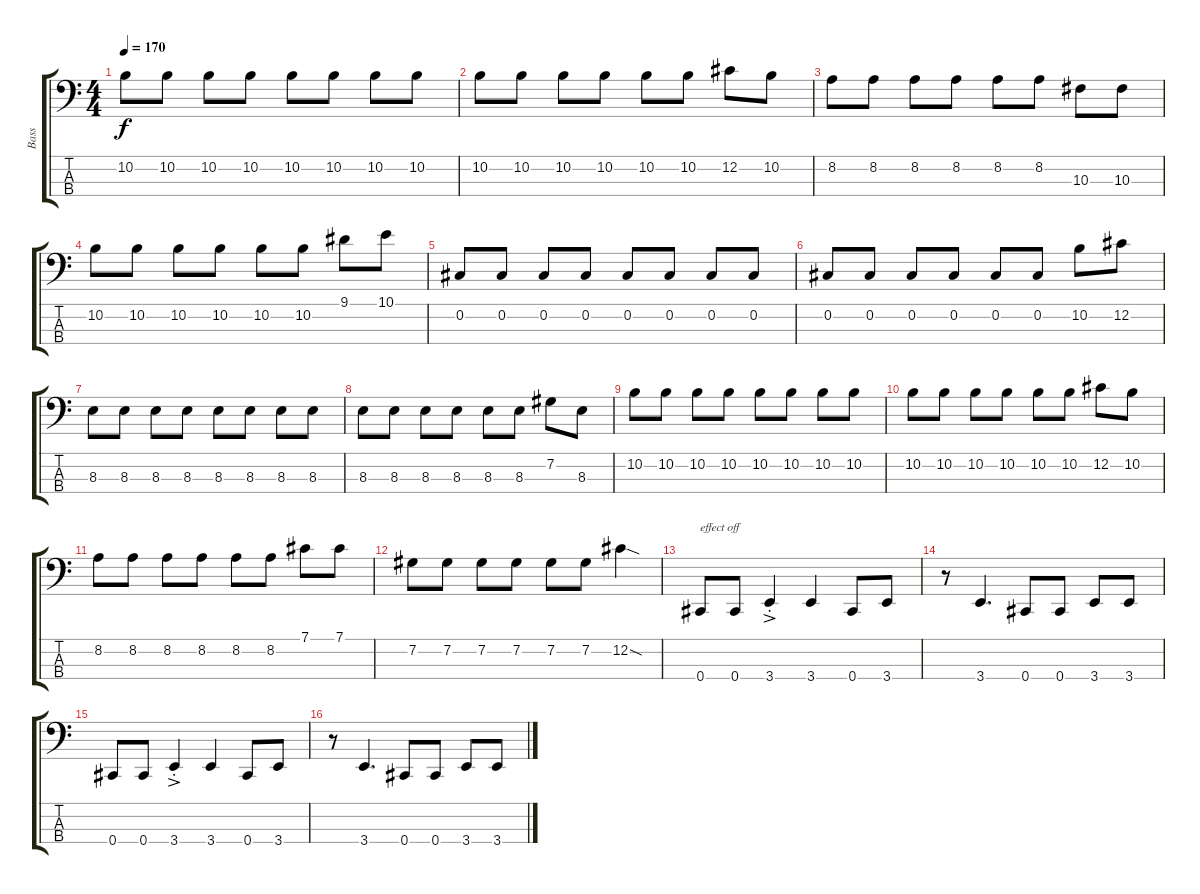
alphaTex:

\track ("Bass" "Bass") {instrument electricbassfinger}
\staff {score tabs}
\tuning (Gb2 Db2 Ab1 Db1) {hide}
\ts (4 4)
\tempo 170
\clef f4
\ks c
10.2.8{dy f} 10.2.8 10.2.8 10.2.8 10.2.8 10.2.8 10.2.8 10.2.8 |
10.2.8 10.2.8 10.2.8 10.2.8 10.2.8 10.2.8 12.2.8 10.2.8 |
8.2.8 8.2.8 8.2.8 8.2.8 8.2.8 8.2.8 10.3.8 10.3.8 |
10.2.8 10.2.8 10.2.8 10.2.8 10.2.8 10.2.8 9.1.8 10.1.8 |
0.2.8 0.2.8 0.2.8 0.2.8 0.2.8 0.2.8 0.2.8 0.2.8 |
0.2.8 0.2.8 0.2.8 0.2.8 0.2.8 0.2.8 10.2.8 12.2.8 |
8.3.8 8.3.8 8.3.8 8.3.8 8.3.8 8.3.8 8.3.8 8.3.8 |
8.3.8 8.3.8 8.3.8 8.3.8 8.3.8 8.3.8 7.2.8 8.3.8 |
10.2.8 10.2.8 10.2.8 10.2.8 10.2.8 10.2.8 10.2.8 10.2.8 |
10.2.8 10.2.8 10.2.8 10.2.8 10.2.8 10.2.8 12.2.8 10.2.8 |
8.2.8 8.2.8 8.2.8 8.2.8 8.2.8 8.2.8 7.1.8 7.1.8 |
7.2.8 7.2.8 7.2.8 7.2.8 7.2.8 7.2.8 12.2{sod}.4 |
0.4.8{txt "effect off" volume 13} 0.4.8 3.4{ac st}.4 3.4.4 0.4.8 3.4.8 |
r.8 3.4.4{d} 0.4.8 0.4.8 3.4.8 3.4.8 |
0.4.8 0.4.8 3.4{ac st}.4 3.4.4 0.4.8 3.4.8 |
r.8 3.4.4{d} 0.4.8 0.4.8 3.4.8 3.4.8
